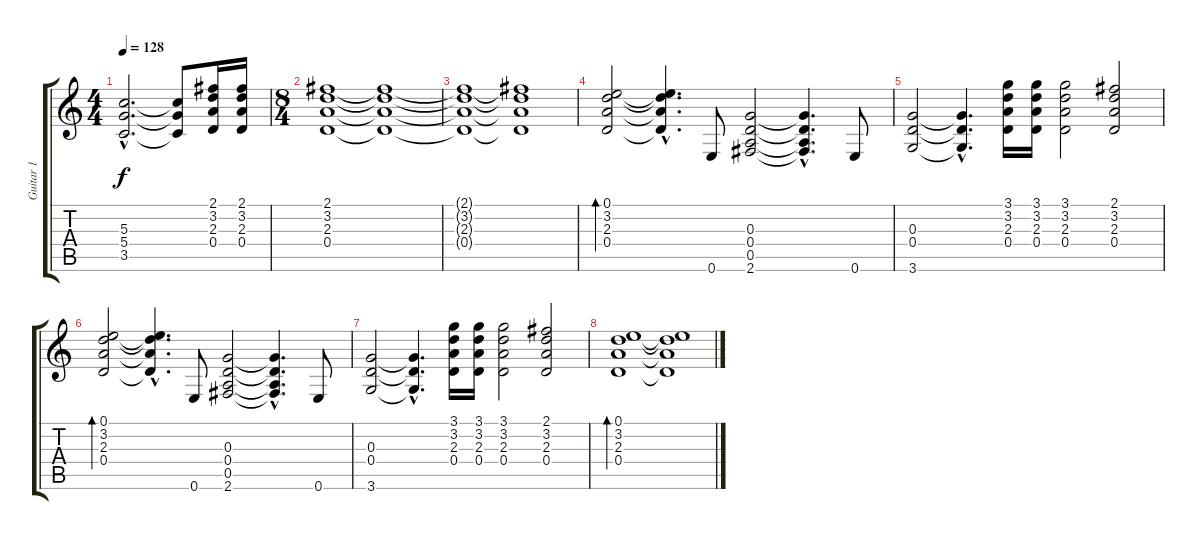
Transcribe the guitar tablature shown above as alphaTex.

\track ("Guitar 1" "Guitar 1") {instrument overdrivenguitar}
\staff {score tabs}
\tuning (E4 B3 G3 D3 A2 E2) {hide}
\ts (4 4)
\tempo 128
\clef g2
\ks c
(5.3{hac t} 5.4{hac t} 3.5{hac t}).2{d dy f} (5.3{t} 5.4{t} 3.5{t}).8 (2.1 3.2 2.3 0.4).16 (2.1 3.2 2.3 0.4).16 |
\ts (8 4)
(2.1 3.2 2.3 0.4).1 (2.1{t} 3.2{t} 2.3{t} 0.4{t}).1 |
(2.1{t} 3.2{t} 2.3{t} 0.4{t}).1 (2.1{t} 3.2{t} 2.3{t} 0.4{t}).1 |
(0.1 3.2 2.3 0.4).2{bd 120} (0.1{hac t} 3.2{hac t} 2.3{hac t} 0.4{hac t}).4{d} 0.6.8 (0.3 0.4 0.5 2.6).2 (0.3{hac t} 0.4{hac t} 0.5{hac t} 2.6{hac t}).4{d} 0.6.8 |
(0.3 0.4 3.6).2 (0.3{hac t} 0.4{hac t} 3.6{hac t}).4{d} (3.1 3.2 2.3 0.4).16 (3.1 3.2 2.3 0.4).16 (3.1 3.2 2.3 0.4).2 (2.1 3.2 2.3 0.4).2 |
(0.1 3.2 2.3 0.4).2{bd 120} (0.1{hac t} 3.2{hac t} 2.3{hac t} 0.4{hac t}).4{d} 0.6.8 (0.3 0.4 0.5 2.6).2 (0.3{hac t} 0.4{hac t} 0.5{hac t} 2.6{hac t}).4{d} 0.6.8 |
(0.3 0.4 3.6).2 (0.3{hac t} 0.4{hac t} 3.6{hac t}).4{d} (3.1 3.2 2.3 0.4).16 (3.1 3.2 2.3 0.4).16 (3.1 3.2 2.3 0.4).2 (2.1 3.2 2.3 0.4).2 |
(0.1 3.2 2.3 0.4).1{bd 120} (0.1{t} 3.2{t} 2.3{t} 0.4{t}).1
